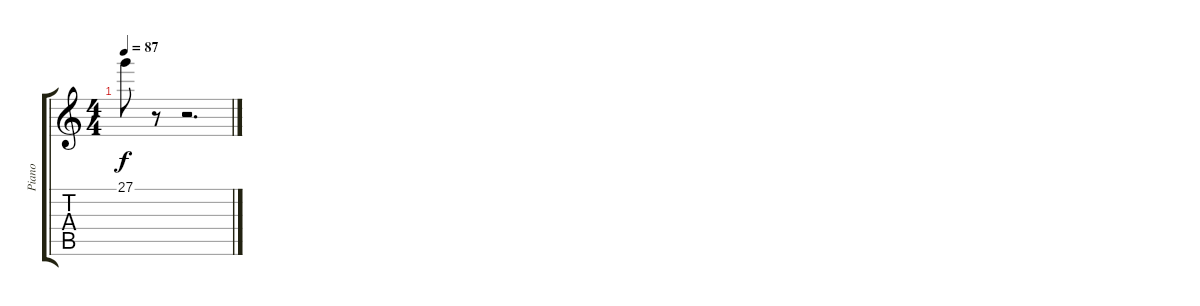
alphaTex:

\track ("Piano" "Piano") {instrument acousticgrandpiano}
\staff {score tabs}
\tuning (E4 B3 G3 D3 A2 E2) {hide}
\ts (4 4)
\tempo 87
\clef g2
\ks c
27.1.8{dy f} r.8{volume 0} r.2{d}
